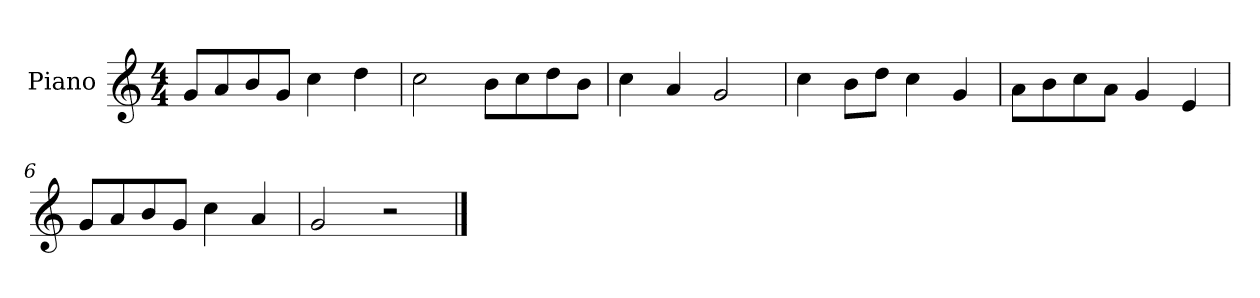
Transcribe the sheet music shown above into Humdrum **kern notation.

**kern
*part1
*staff1
*I"Piano
*I'P-no
*clefG2
*k[]
*M4/4
*MM90
=1
8g/L
8a/
8b/
8g/J
4cc\
4dd\
=2
2cc\
8b\L
8cc\
8dd\
8b\J
=3
4cc\
4a/
2g/
=4
4cc\
8b\L
8dd\J
4cc\
4g/
=5
8a\L
8b\
8cc\
8a\J
4g/
4e/
=6
8g/L
8a/
8b/
8g/J
4cc\
4a/
=7
2g/
2r
==
*-
